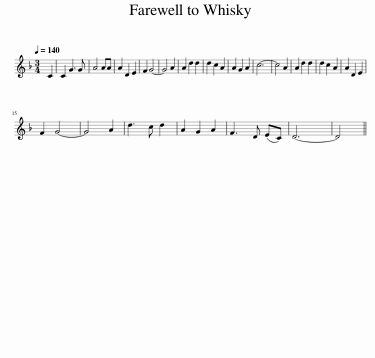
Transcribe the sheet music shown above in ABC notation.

X:1
L:1/8
Q:1/4=140
M:3/4
I:linebreak $
K:Dmin
V:1 treble
V:1
 C2 | C2 G3 G | A4 AA | A2 D2 E2 | F2 G4- | %5
 G4 A2 | A2 d2 d2 | d2 c2 A2 | A2 G2 A2 | c6- | %10
 c4 A2 | A2 d2 d2 | d2 c2 A2 | A2 D2 E2 |$ F2 G4- | %15
 G4 A2 | d3 c d2 | A2 G2 A2 | F3 D (EC) | D6- | %20
 D4 || %21
